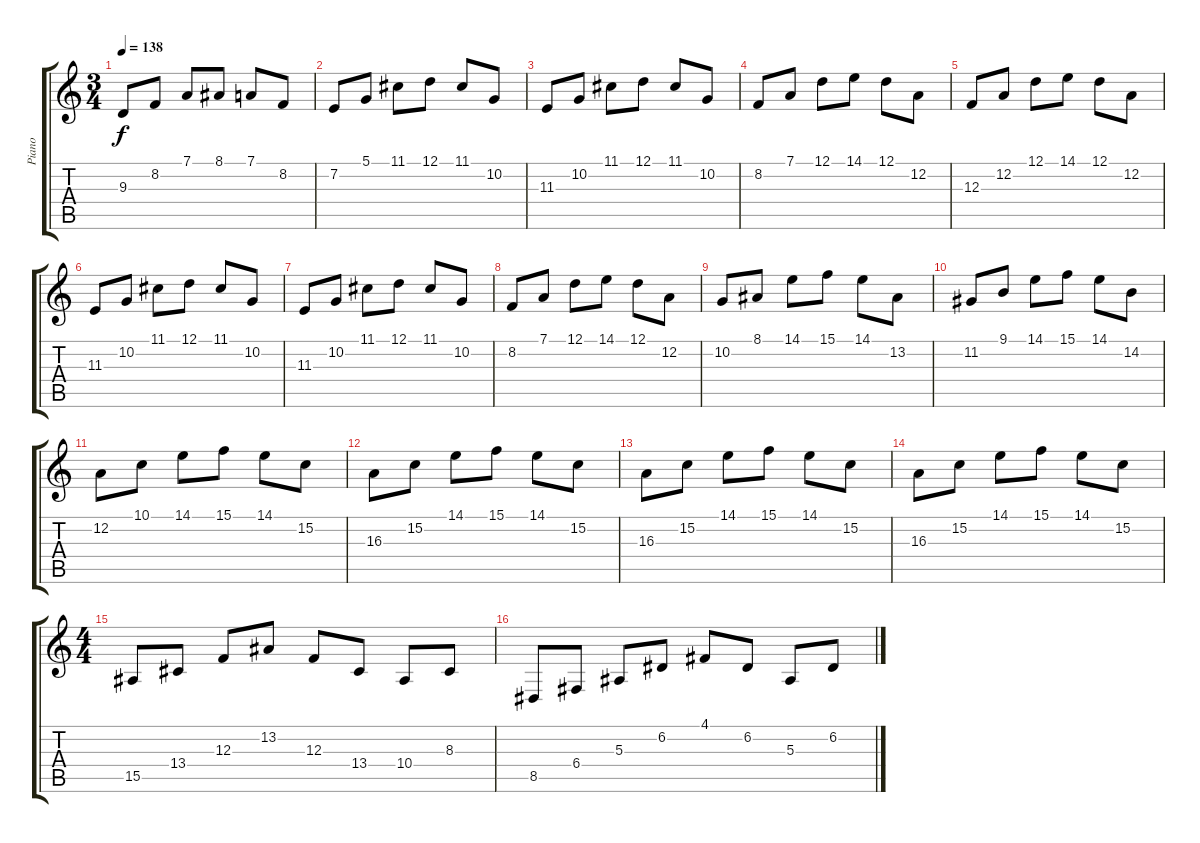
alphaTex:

\track ("Piano" "Piano") {instrument acousticgrandpiano}
\staff {score tabs}
\tuning (D4 A3 F3 C3 G2 D2) {hide}
\ts (3 4)
\tempo 138
\clef g2
\ks c
9.3.8{dy f} 8.2.8 7.1.8 8.1.8 7.1.8 8.2.8 |
7.2.8 5.1.8 11.1.8 12.1.8 11.1.8 10.2.8 |
11.3.8 10.2.8 11.1.8 12.1.8 11.1.8 10.2.8 |
8.2.8 7.1.8 12.1.8 14.1.8 12.1.8 12.2.8 |
12.3.8 12.2.8 12.1.8 14.1.8 12.1.8 12.2.8 |
11.3.8 10.2.8 11.1.8 12.1.8 11.1.8 10.2.8 |
11.3.8 10.2.8 11.1.8 12.1.8 11.1.8 10.2.8 |
8.2.8 7.1.8 12.1.8 14.1.8 12.1.8 12.2.8 |
10.2.8 8.1.8 14.1.8 15.1.8 14.1.8 13.2.8 |
11.2.8 9.1.8 14.1.8 15.1.8 14.1.8 14.2.8 |
12.2.8 10.1.8 14.1.8 15.1.8 14.1.8 15.2.8 |
16.3.8 15.2.8 14.1.8 15.1.8 14.1.8 15.2.8 |
16.3.8 15.2.8 14.1.8 15.1.8 14.1.8 15.2.8 |
16.3.8 15.2.8 14.1.8 15.1.8 14.1.8 15.2.8 |
\ts (4 4)
15.5.8 13.4.8 12.3.8 13.2.8 12.3.8 13.4.8 10.4.8 8.3.8 |
8.5.8 6.4.8 5.3.8 6.2.8 4.1.8 6.2.8 5.3.8 6.2.8
